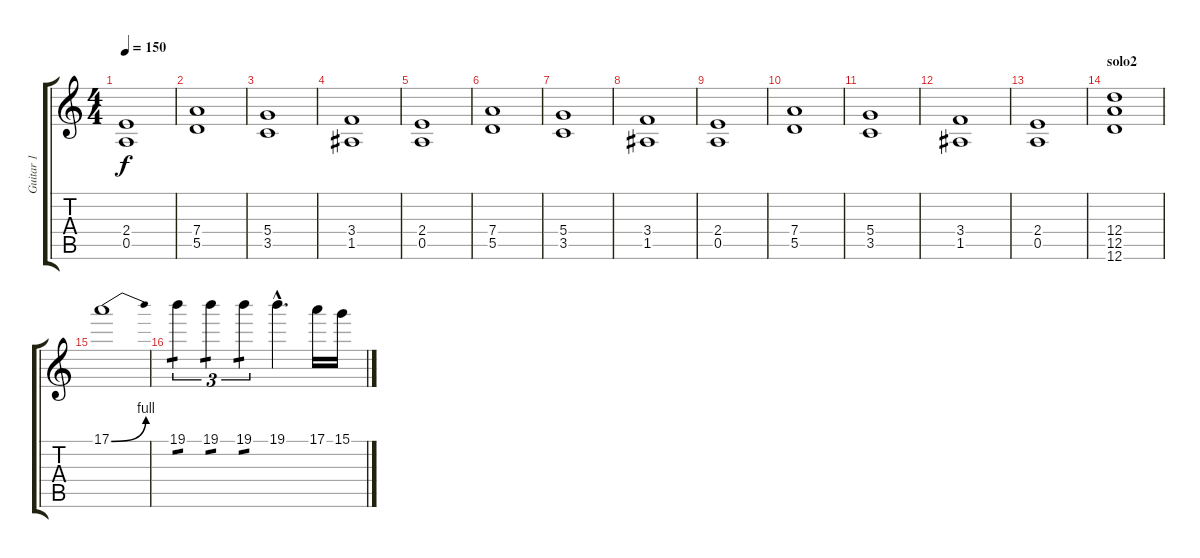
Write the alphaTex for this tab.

\track ("Guitar 1" "Guitar 1") {instrument overdrivenguitar}
\staff {score tabs}
\tuning (E4 B3 G3 D3 A2 D2) {hide}
\ts (4 4)
\tempo 150
\clef g2
\ks c
(2.4 0.5).1{dy f} |
(7.4 5.5).1 |
(5.4 3.5).1 |
(3.4 1.5).1 |
(2.4 0.5).1 |
(7.4 5.5).1 |
(5.4 3.5).1 |
(3.4 1.5).1 |
(2.4 0.5).1 |
(7.4 5.5).1 |
(5.4 3.5).1 |
(3.4 1.5).1 |
(2.4 0.5).1 |
\section ("" "solo2")
(12.4 12.5 12.6).1 |
17.1{be (bend 0 0 60 4)}.1 |
19.1.4{tu (3 2) tp 1} 19.1.4{tu (3 2) tp 1} 19.1.4{tu (3 2) tp 1} 19.1{hac}.4{d} 17.1.16 15.1.16
